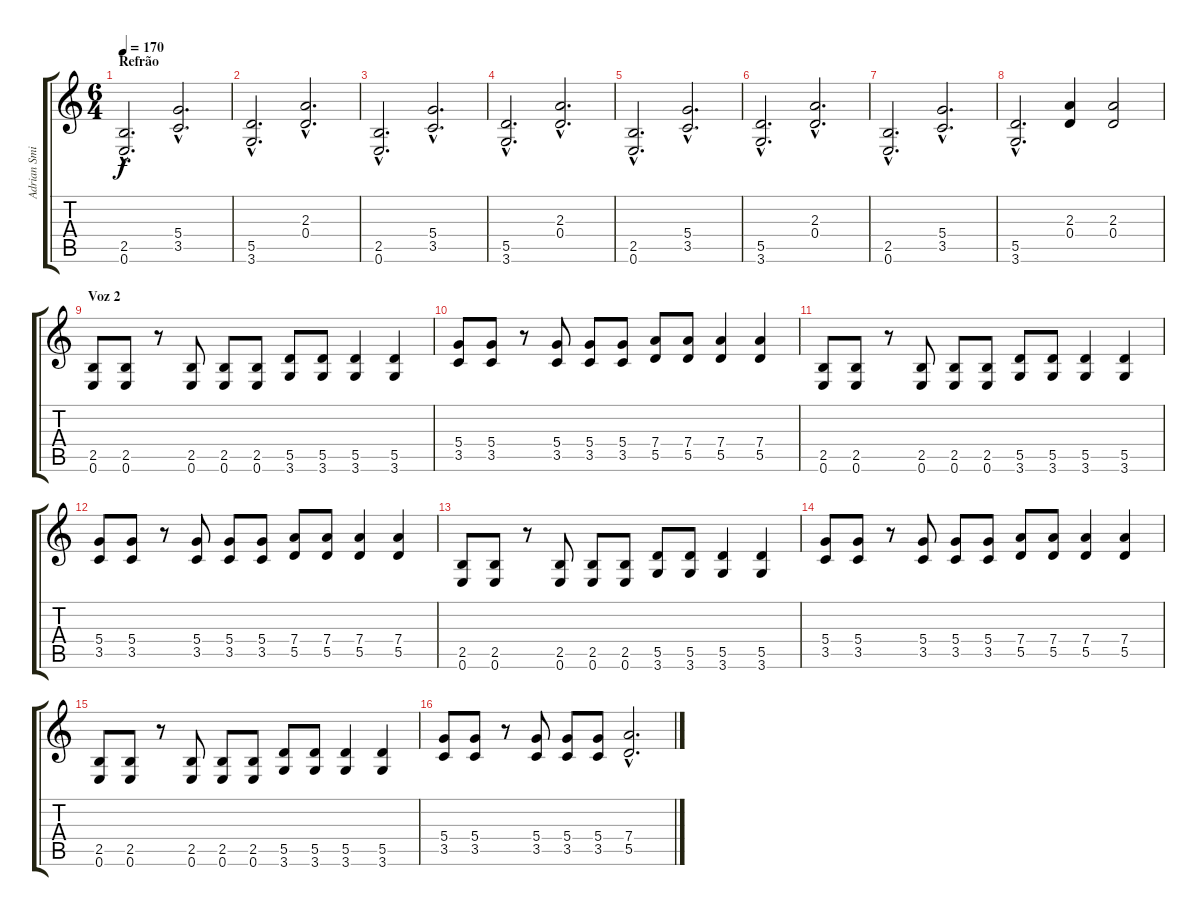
\track ("Adrian Smith" "Adrian Smi") {instrument electricguitarclean}
\staff {score tabs}
\tuning (E4 B3 G3 D3 A2 E2) {hide}
\ts (6 4)
\section ("" "Refrão")
\tempo 170
\clef g2
\ks c
(2.5{hac} 0.6{hac}).2{d dy f} (5.4{hac} 3.5{hac}).2{d} |
(5.5{hac} 3.6{hac}).2{d} (2.3{hac} 0.4{hac}).2{d} |
(2.5{hac} 0.6{hac}).2{d} (5.4{hac} 3.5{hac}).2{d} |
(5.5{hac} 3.6{hac}).2{d} (2.3{hac} 0.4{hac}).2{d} |
(2.5{hac} 0.6{hac}).2{d} (5.4{hac} 3.5{hac}).2{d} |
(5.5{hac} 3.6{hac}).2{d} (2.3{hac} 0.4{hac}).2{d} |
(2.5{hac} 0.6{hac}).2{d} (5.4{hac} 3.5{hac}).2{d} |
(5.5{hac} 3.6{hac}).2{d} (2.3 0.4).4 (2.3 0.4).2 |
\section ("" "Voz 2")
(2.5 0.6).8{instrument distortionguitar} (2.5 0.6).8 r.8 (2.5 0.6).8 (2.5 0.6).8 (2.5 0.6).8 (5.5 3.6).8 (5.5 3.6).8 (5.5 3.6).4 (5.5 3.6).4 |
(5.4 3.5).8 (5.4 3.5).8 r.8 (5.4 3.5).8 (5.4 3.5).8 (5.4 3.5).8 (7.4 5.5).8 (7.4 5.5).8 (7.4 5.5).4 (7.4 5.5).4 |
(2.5 0.6).8 (2.5 0.6).8 r.8 (2.5 0.6).8 (2.5 0.6).8 (2.5 0.6).8 (5.5 3.6).8 (5.5 3.6).8 (5.5 3.6).4 (5.5 3.6).4 |
(5.4 3.5).8 (5.4 3.5).8 r.8 (5.4 3.5).8 (5.4 3.5).8 (5.4 3.5).8 (7.4 5.5).8 (7.4 5.5).8 (7.4 5.5).4 (7.4 5.5).4 |
(2.5 0.6).8 (2.5 0.6).8 r.8 (2.5 0.6).8 (2.5 0.6).8 (2.5 0.6).8 (5.5 3.6).8 (5.5 3.6).8 (5.5 3.6).4 (5.5 3.6).4 |
(5.4 3.5).8 (5.4 3.5).8 r.8 (5.4 3.5).8 (5.4 3.5).8 (5.4 3.5).8 (7.4 5.5).8 (7.4 5.5).8 (7.4 5.5).4 (7.4 5.5).4 |
(2.5 0.6).8 (2.5 0.6).8 r.8 (2.5 0.6).8 (2.5 0.6).8 (2.5 0.6).8 (5.5 3.6).8 (5.5 3.6).8 (5.5 3.6).4 (5.5 3.6).4 |
(5.4 3.5).8 (5.4 3.5).8 r.8 (5.4 3.5).8 (5.4 3.5).8 (5.4 3.5).8 (7.4{hac} 5.5{hac}).2{d}
